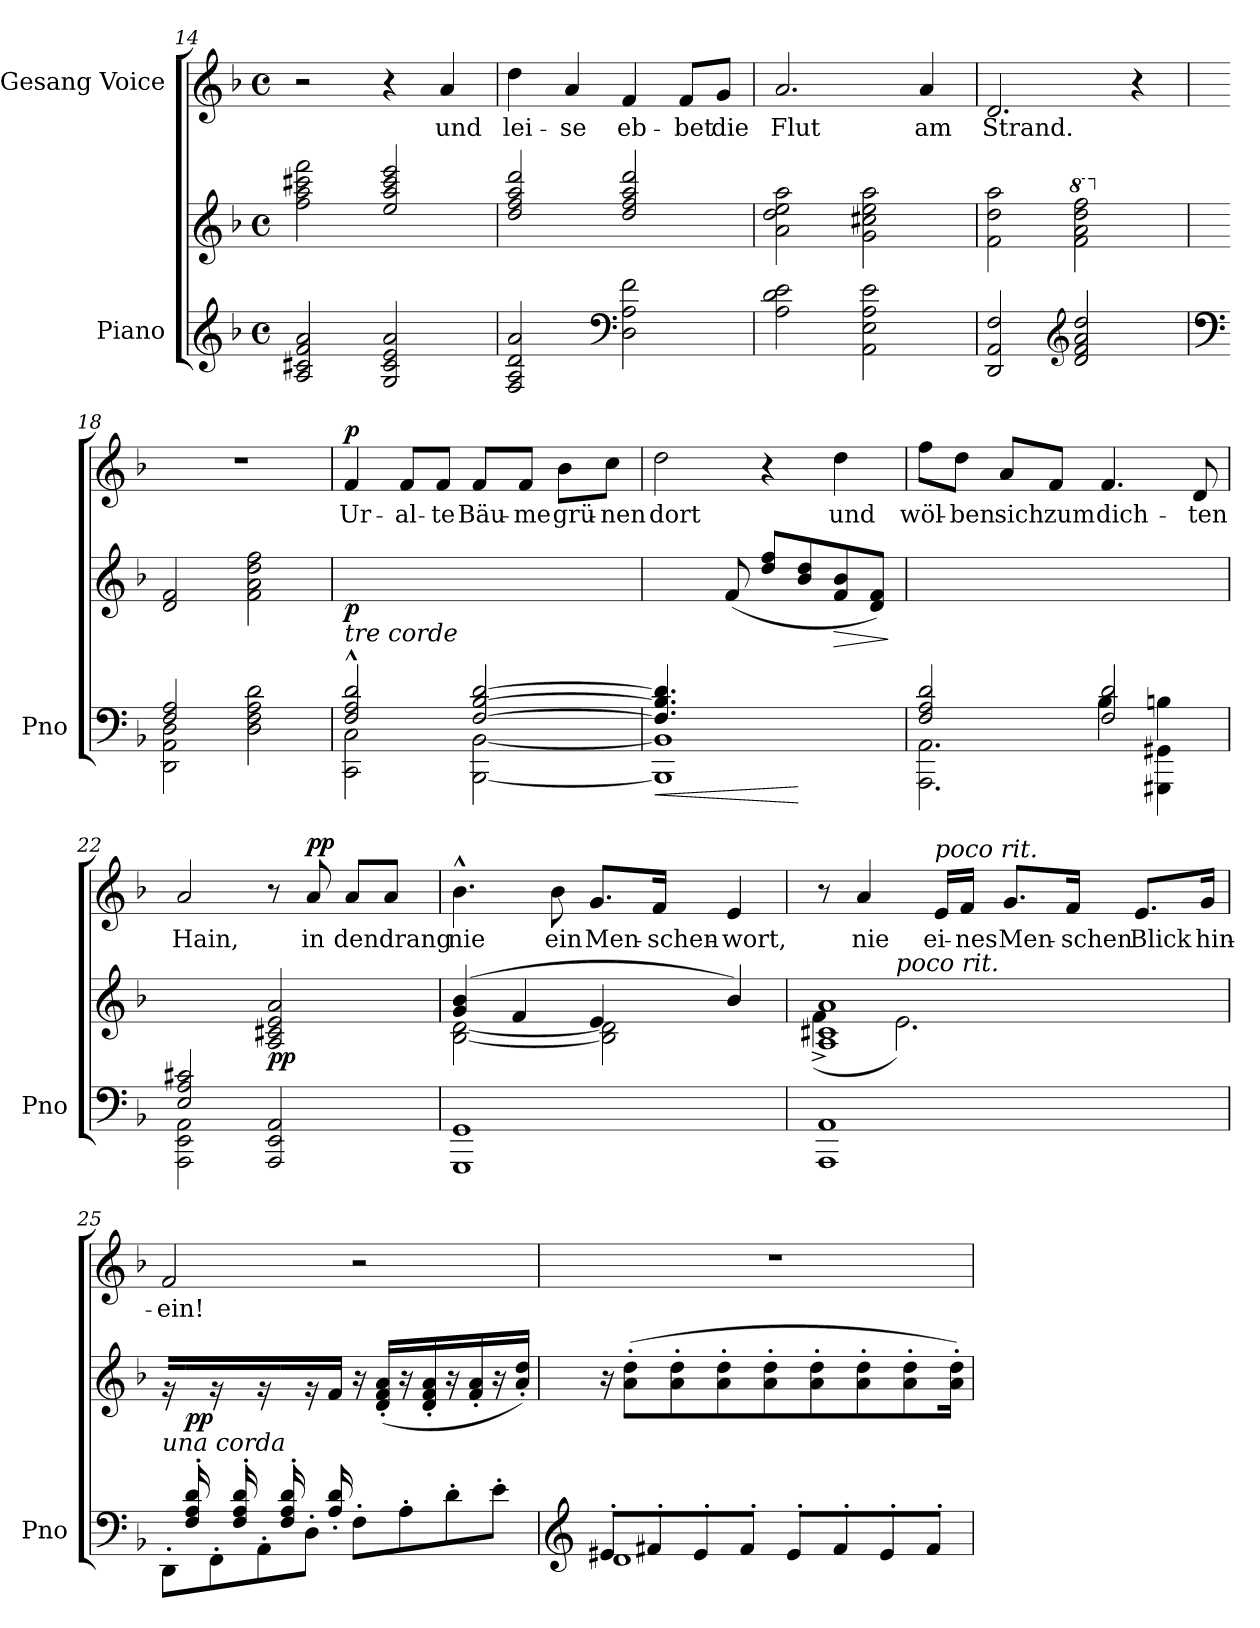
**kern	**kern	**dynam	**kern	**text	**dynam
*part2	*part2	*part2	*part1	*part1	*part1
*staff3	*staff2	*staff2/3	*staff1	*staff1	*staff1
*I"Piano	*	*	*I"Gesang Voice	*	*
*I'Pno	*	*	*	*	*
*clefG2	*clefG2	*	*clefG2	*	*
*k[b-]	*k[b-]	*	*k[b-]	*	*
*M4/4	*M4/4	*	*M4/4	*	*
*met(c)	*met(c)	*	*met(c)	*	*
=14	=14	=14	=14	=14	=14
2A/ 2c#X/ 2f/ 2a/	2ff\ 2aa\ 2ccc#X\ 2fff\	.	2r	.	.
2G/ 2c#/ 2e/ 2a/	2ee/ 2aa/ 2ccc#/ 2eee/	.	4r	.	.
.	.	.	4a/	und	.
=15	=15	=15	=15	=15	=15
2F/ 2A/ 2d/ 2a/	2dd/ 2ff/ 2aa/ 2ddd/	.	4dd\	lei-	.
.	.	.	4a/	-se	.
*clefF4	*	*	*	*	*
2D\ 2A\ 2f\	2dd/ 2ff/ 2aa/ 2ddd/	.	4f/	eb-	.
.	.	.	8f/L	-bet	.
.	.	.	8g/J	die	.
=16	=16	=16	=16	=16	=16
2A\ 2d\ 2e\	2a\ 2dd\ 2ee\ 2aa\	.	2.a/	Flut	.
2AA\ 2E\ 2A\ 2e\	2g\ 2cc#X\ 2ee\ 2aa\	.	.	.	.
.	.	.	4a/	am	.
=17	=17	=17	=17	=17	=17
2DD/ 2AA/ 2F/	2f\ 2dd\ 2aa\	.	2.d/	Strand.	.
*clefG2	*	*	*	*	*
*	*8va	*	*	*	*
2d/ 2f/ 2a/ 2dd/	2ff\ 2aa\ 2ddd\ 2fff\	.	.	.	.
.	.	.	4r	.	.
=18	=18	=18	=18	=18	=18
*clefF4	*	*	*	*	*
*^	*	*	*	*	*
*	*	*X8va	*	*	*	*
2F/ 2A/	2DD\ 2AA\ 2D\	2d/ 2f/	.	1r	.	.
2D\ 2F\ 2A\ 2d\	2ryy	2f\ 2a\ 2dd\ 2ff\	.	.	.	.
=19	=19	=19	=19	=19	=19	=19
!LO:TX:i:t=tre corde	!	!	!	!	!	!
!	!	!	!LO:DY:b	!	!	!LO:DY:a
2F/^^ 2A/^^ 2d/^^	2CC\ 2C\	1ryy	p	4f/	Ur-	p
.	.	.	.	8f/L	-al-	.
.	.	.	.	8f/J	-te	.
[2F/ [2B-/ [2d/	[2BBB-\ [2BB-\	.	.	8f/L	Bäu-	.
.	.	.	.	8f/J	-me	.
.	.	.	.	8b-\L	grü-	.
.	.	.	.	8cc\J	-nen	.
=20	=20	=20	=20	=20	=20	=20
!	!	!	!LO:HP:b=2	!	!	!
4.F/] 4.B-/] 4.d/]	1BBB-] 1BB-]	4.ryy	<	2dd\	dort	.
2ryy	.	(>8f/	.	.	.	.
.	.	8dd/ 8ff/L	.	4r	.	.
.	.	8b-/ 8dd/	[	.	.	.
!	!	!	!LO:HP:b	!	!	!
.	.	8f/ 8b-/	>	4dd\	und	.
8ryy	.	8d/ 8f/J)	.	.	.	.
*v	*v	*	*	*	*	*
.	.	]	.	.	.
=21	=21	=21	=21	=21	=21
*^	*	*	*	*	*
*	*^	*	*	*	*	*
2F/ 2A/ 2d/	2ryy	2.AAA\ 2.AA\	1ryy	.	8ff\L	wöl-	.
.	.	.	.	.	8dd\J	-ben	.
.	.	.	.	.	8a/L	sich	.
.	.	.	.	.	8f/J	zum	.
2F/ 2d/	4B-\	.	.	.	4.f/	dich-	.
.	4Bn\	4GGG#X\ 4GG#X\	.	.	.	.	.
.	.	.	.	.	8d/	-ten	.
*	*v	*v	*	*	*	*	*
=22	=22	=22	=22	=22	=22	=22
2E/ 2A/ 2c#X/	2AAA\ 2EE\ 2AA\	2ryy	.	2a/	Hain,	.
!	!	!	!LO:DY:b	!	!	!
2ryy	2AAA/ 2EE/ 2AA/	2A/ 2c#X/ 2e/ 2a/	pp	8r	.	.
!	!	!	!	!	!	!LO:DY:a
.	.	.	.	8a/	in	pp
.	.	.	.	8a/L	den	.
.	.	.	.	8a/J	drang	.
*v	*v	*	*	*	*	*
=23	=23	=23	=23	=23	=23
*	*^	*	*	*	*
1GGG 1GG	(4g/ 4b-/	[2B-\ [2d\	.	4.b-^^\	nie	.
.	4f/	.	.	.	.	.
.	.	.	.	8b-\	ein	.
.	4e/	2B-\] 2d\]	.	8.g/L	Men-	.
.	.	.	.	16f/Jk	-schen-	.
.	4b-/)	.	.	4e/	-wort,	.
=24	=24	=24	=24	=24	=24	=24
1AAA 1AA	1A 1c#X 1a	(4f^\	.	8r	.	.
.	.	.	.	4a/	nie	.
!	!	!LO:TX:i:t=poco rit.	!	!	!	!
.	.	2.e\)	.	.	.	.
!	!	!	!	!LO:TX:i:t=poco rit.	!	!
.	.	.	.	16e/LL	ei-	.
.	.	.	.	16f/JJ	-nes	.
.	.	.	.	8.g/L	Men-	.
.	.	.	.	16f/Jk	-schen	.
.	.	.	.	8.e/L	Blick	.
.	.	.	.	16g/Jk	hin-	.
*	*v	*v	*	*	*	*
=25	=25	=25	=25	=25	=25
*^	*	*	*	*	*
*	*^	*	*	*	*	*
!LO:TX:i:t=una corda	!	!	!	!	!	!	!
16ryy	4.ryy	8DD'\L	16r	.	2f/	-ein!	.
!	!	!	!	!LO:DY:b	!	!	!
(16F/' 16A/' 16d/'LL	.	.	16ryy	pp	.	.	.
16ryy	.	8FF'\	16r	.	.	.	.
16F/' 16A/' 16d/'	.	.	16ryy	.	.	.	.
16ryy	.	8AA'\	16r	.	.	.	.
16F/' 16A/' 16d/'	.	.	16ryy	.	.	.	.
2ryy	16ryy	8D'\J	16r	.	.	.	.
.	16A/' 16d/'	.	16f/JJ)	.	.	.	.
.	2ryy	8F'\L	16r	.	2r	.	.
.	.	.	(>16d/' 16f/' 16a/'LL	.	.	.	.
.	.	8A'\	16r	.	.	.	.
.	.	.	16d/' 16f/' 16a/'	.	.	.	.
.	.	8d'\	16r	.	.	.	.
.	.	.	16f/' 16a/'	.	.	.	.
8ryy	.	8e'\J	16r	.	.	.	.
.	.	.	16a/' 16dd/'JJ)	.	.	.	.
*v	*v	*v	*	*	*	*	*
=26	=26	=26	=26	=26	=26
*clefG2	*	*	*	*	*
*^	*	*	*	*	*
8e#X'/L	1d	16r	.	1r	.	.
.	.	(8a\' 8dd\'L	.	.	.	.
8f#X'/	.	.	.	.	.	.
.	.	8a\' 8dd\'	.	.	.	.
8e#'/	.	.	.	.	.	.
.	.	8a\' 8dd\'	.	.	.	.
8f#'/J	.	.	.	.	.	.
.	.	8a\' 8dd\'	.	.	.	.
8e#'/L	.	.	.	.	.	.
.	.	8a\' 8dd\'	.	.	.	.
8f#'/	.	.	.	.	.	.
.	.	8a\' 8dd\'	.	.	.	.
8e#'/	.	.	.	.	.	.
.	.	8a\' 8dd\'	.	.	.	.
8f#'/J	.	.	.	.	.	.
.	.	16a\' 16dd\'Jk)	.	.	.	.
*v	*v	*	*	*	*	*
=	=	=	=	=	=
*-	*-	*-	*-	*-	*-
